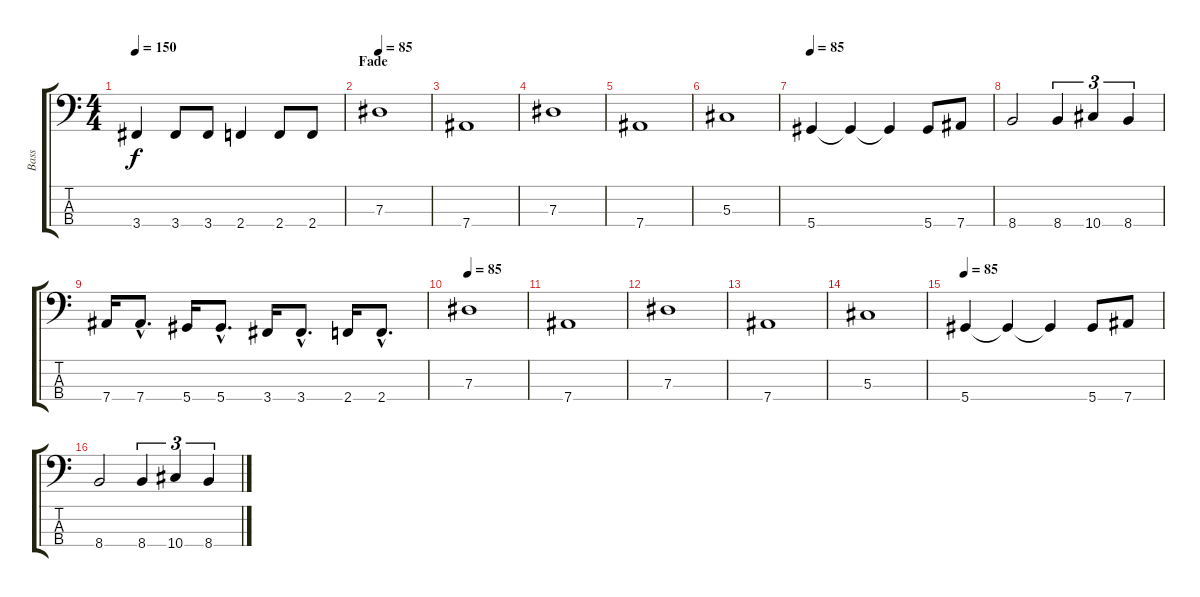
\track ("Bass" "Bass") {instrument electricbassfinger}
\staff {score tabs}
\tuning (Gb2 Db2 Ab1 Eb1) {hide}
\ts (4 4)
\tempo 150
\clef f4
\ks c
3.4.4{dy f} 3.4.8 3.4.8 2.4.4 2.4.8 2.4.8 |
\section ("" "Fade")
\tempo 85
7.3.1 |
7.4.1 |
7.3.1 |
7.4.1 |
5.3.1 |
\tempo 85
5.4.4 5.4{t}.4 5.4{t}.4 5.4.8 7.4.8 |
8.4.2 8.4.4{tu (3 2)} 10.4.4{tu (3 2)} 8.4.4{tu (3 2)} |
7.4.16 7.4{hac}.8{d} 5.4.16 5.4{hac}.8{d} 3.4.16 3.4{hac}.8{d} 2.4.16 2.4{hac}.8{d} |
\tempo 85
7.3.1 |
7.4.1 |
7.3.1 |
7.4.1 |
5.3.1 |
\tempo 85
5.4.4 5.4{t}.4 5.4{t}.4 5.4.8 7.4.8 |
8.4.2 8.4.4{tu (3 2)} 10.4.4{tu (3 2)} 8.4.4{tu (3 2)}
